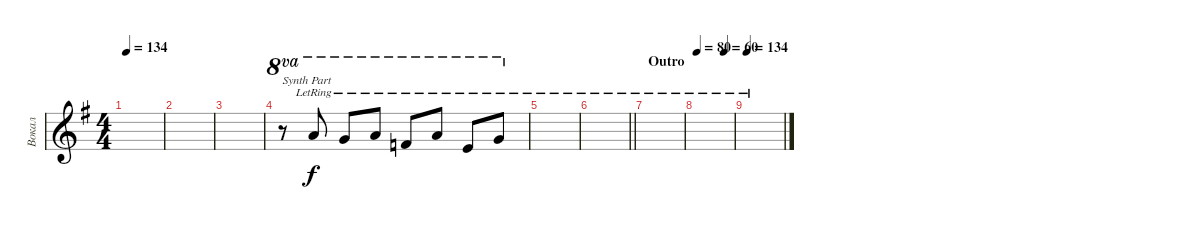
\track ("Вокал" "Вокал") {instrument trumpet}
\staff {score}
\tuning (E4 B3 G3 D3 A2 E2) {hide}
\ts (4 4)
\tempo 134
\clef g2
\ks eminor
|
|
|
r.8{ot 8va txt "Synth Part" instrument brightacousticpiano} 17.1{lr}.8{ot 8va} 20.2{lr}.8{ot 8va} 17.1{lr}.8{ot 8va} 18.2{lr}.8{ot 8va} 17.1{lr}.8{ot 8va} 17.2{lr}.8{ot 8va} 15.1{lr}.8{ot 8va} |
|
\barLineRight lightlight
|
\section ("" "Outro")
|
\tempo 80
\tempo (60 0.75)
|
\tempo 134
